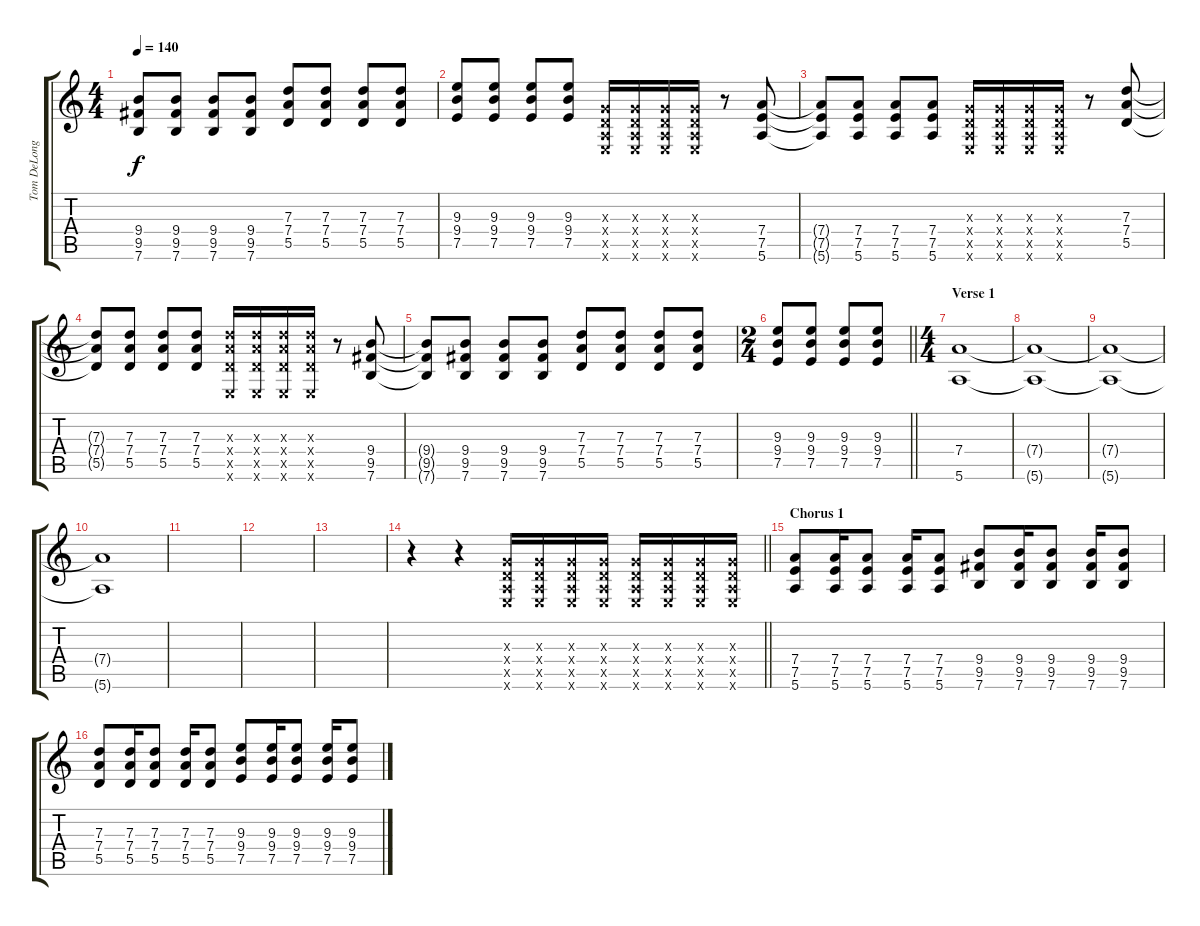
\track ("Tom DeLonge (Standard)" "Tom DeLong") {instrument distortionguitar}
\staff {score tabs}
\tuning (E4 B3 G3 D3 A2 E2) {hide}
\ts (4 4)
\tempo 140
\clef g2
\ks c
(9.4{t} 9.5{t} 7.6{t}).8{dy f} (9.4 9.5 7.6).8 (9.4 9.5 7.6).8 (9.4 9.5 7.6).8 (7.3 7.4 5.5).8 (7.3 7.4 5.5).8 (7.3 7.4 5.5).8 (7.3 7.4 5.5).8 |
(9.3 9.4 7.5).8 (9.3 9.4 7.5).8 (9.3 9.4 7.5).8 (9.3 9.4 7.5).8 (0.3{x} 0.4{x} 0.5{x} 0.6{x}).16 (0.3{x} 0.4{x} 0.5{x} 0.6{x}).16 (0.3{x} 0.4{x} 0.5{x} 0.6{x}).16 (0.3{x} 0.4{x} 0.5{x} 0.6{x}).16 r.8 (7.4 7.5 5.6).8 |
(7.4{t} 7.5{t} 5.6{t}).8 (7.4 7.5 5.6).8 (7.4 7.5 5.6).8 (7.4 7.5 5.6).8 (0.3{x} 0.4{x} 0.5{x} 0.6{x}).16 (0.3{x} 0.4{x} 0.5{x} 0.6{x}).16 (0.3{x} 0.4{x} 0.5{x} 0.6{x}).16 (0.3{x} 0.4{x} 0.5{x} 0.6{x}).16 r.8 (7.3 7.4 5.5).8 |
(7.3{t} 7.4{t} 5.5{t}).8 (7.3 7.4 5.5).8 (7.3 7.4 5.5).8 (7.3 7.4 5.5).8 (7.3{x} 7.4{x} 5.5{x} 0.6{x}).16 (7.3{x} 7.4{x} 5.5{x} 0.6{x}).16 (7.3{x} 7.4{x} 5.5{x} 0.6{x}).16 (7.3{x} 7.4{x} 5.5{x} 0.6{x}).16 r.8 (9.4 9.5 7.6).8 |
(9.4{t} 9.5{t} 7.6{t}).8 (9.4 9.5 7.6).8 (9.4 9.5 7.6).8 (9.4 9.5 7.6).8 (7.3 7.4 5.5).8 (7.3 7.4 5.5).8 (7.3 7.4 5.5).8 (7.3 7.4 5.5).8 |
\ts (2 4)
\barLineRight lightlight
(9.3 9.4 7.5).8 (9.3 9.4 7.5).8 (9.3 9.4 7.5).8 (9.3 9.4 7.5).8 |
\ts (4 4)
\section ("" "Verse 1")
(7.4 5.6).1{volume 0} |
(7.4{t} 5.6{t}).1 |
(7.4{t} 5.6{t}).1 |
(7.4{t} 5.6{t}).1 |
|
|
|
\barLineRight lightlight
r.4 r.4 (0.3{x} 0.4{x} 0.5{x} 0.6{x}).16 (0.3{x} 0.4{x} 0.5{x} 0.6{x}).16 (0.3{x} 0.4{x} 0.5{x} 0.6{x}).16 (0.3{x} 0.4{x} 0.5{x} 0.6{x}).16 (0.3{x} 0.4{x} 0.5{x} 0.6{x}).16 (0.3{x} 0.4{x} 0.5{x} 0.6{x}).16 (0.3{x} 0.4{x} 0.5{x} 0.6{x}).16 (0.3{x} 0.4{x} 0.5{x} 0.6{x}).16 |
\section ("" "Chorus 1")
(7.4 7.5 5.6).8 (7.4 7.5 5.6).16 (7.4 7.5 5.6).8 (7.4 7.5 5.6).16 (7.4 7.5 5.6).8 (9.4 9.5 7.6).8 (9.4 9.5 7.6).16 (9.4 9.5 7.6).8 (9.4 9.5 7.6).16 (9.4 9.5 7.6).8 |
(7.3 7.4 5.5).8 (7.3 7.4 5.5).16 (7.3 7.4 5.5).8 (7.3 7.4 5.5).16 (7.3 7.4 5.5).8 (9.3 9.4 7.5).8 (9.3 9.4 7.5).16 (9.3 9.4 7.5).8 (9.3 9.4 7.5).16 (9.3 9.4 7.5).8
